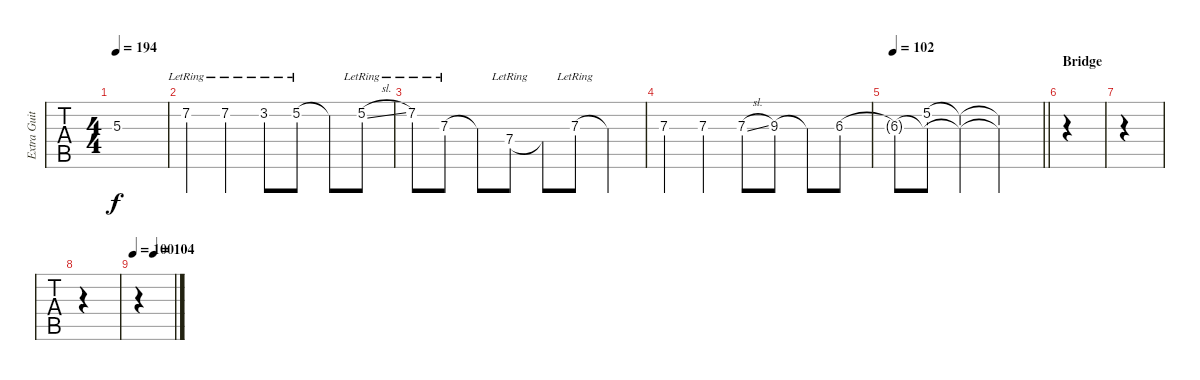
\track ("Extra Guitar" "Extra Guit") {instrument distortionguitar}
\staff {tabs}
\tuning (Eb4 Bb3 Gb3 Db3 Ab2 Eb2) {hide}
\ts (4 4)
\tempo 194
\clef g2
\ks c
5.3{t}.1{dy f} |
7.2{lr}.4 7.2{lr}.4 3.2{lr}.8 5.2{lr}.8 5.2{t}.8 5.2{sl lr}.8 |
7.2{lr}.8 7.3{lr}.8 7.3{t}.8 7.4{lr}.8 7.4{t}.8 7.3{lr}.8 7.3{t}.4 |
7.3.4 7.3.4 7.3{sl}.8 9.3.8 9.3{t}.8 6.3.8 |
\tempo 102
\barLineRight lightlight
6.3{t}.8 (5.2 6.3{t}).8 (5.2{t} 6.3{t}).4 (5.2{t} 6.3{t}).2 |
\section ("" "Bridge")
|
|
|
\tempo 100
\tempo (104 0.5)
